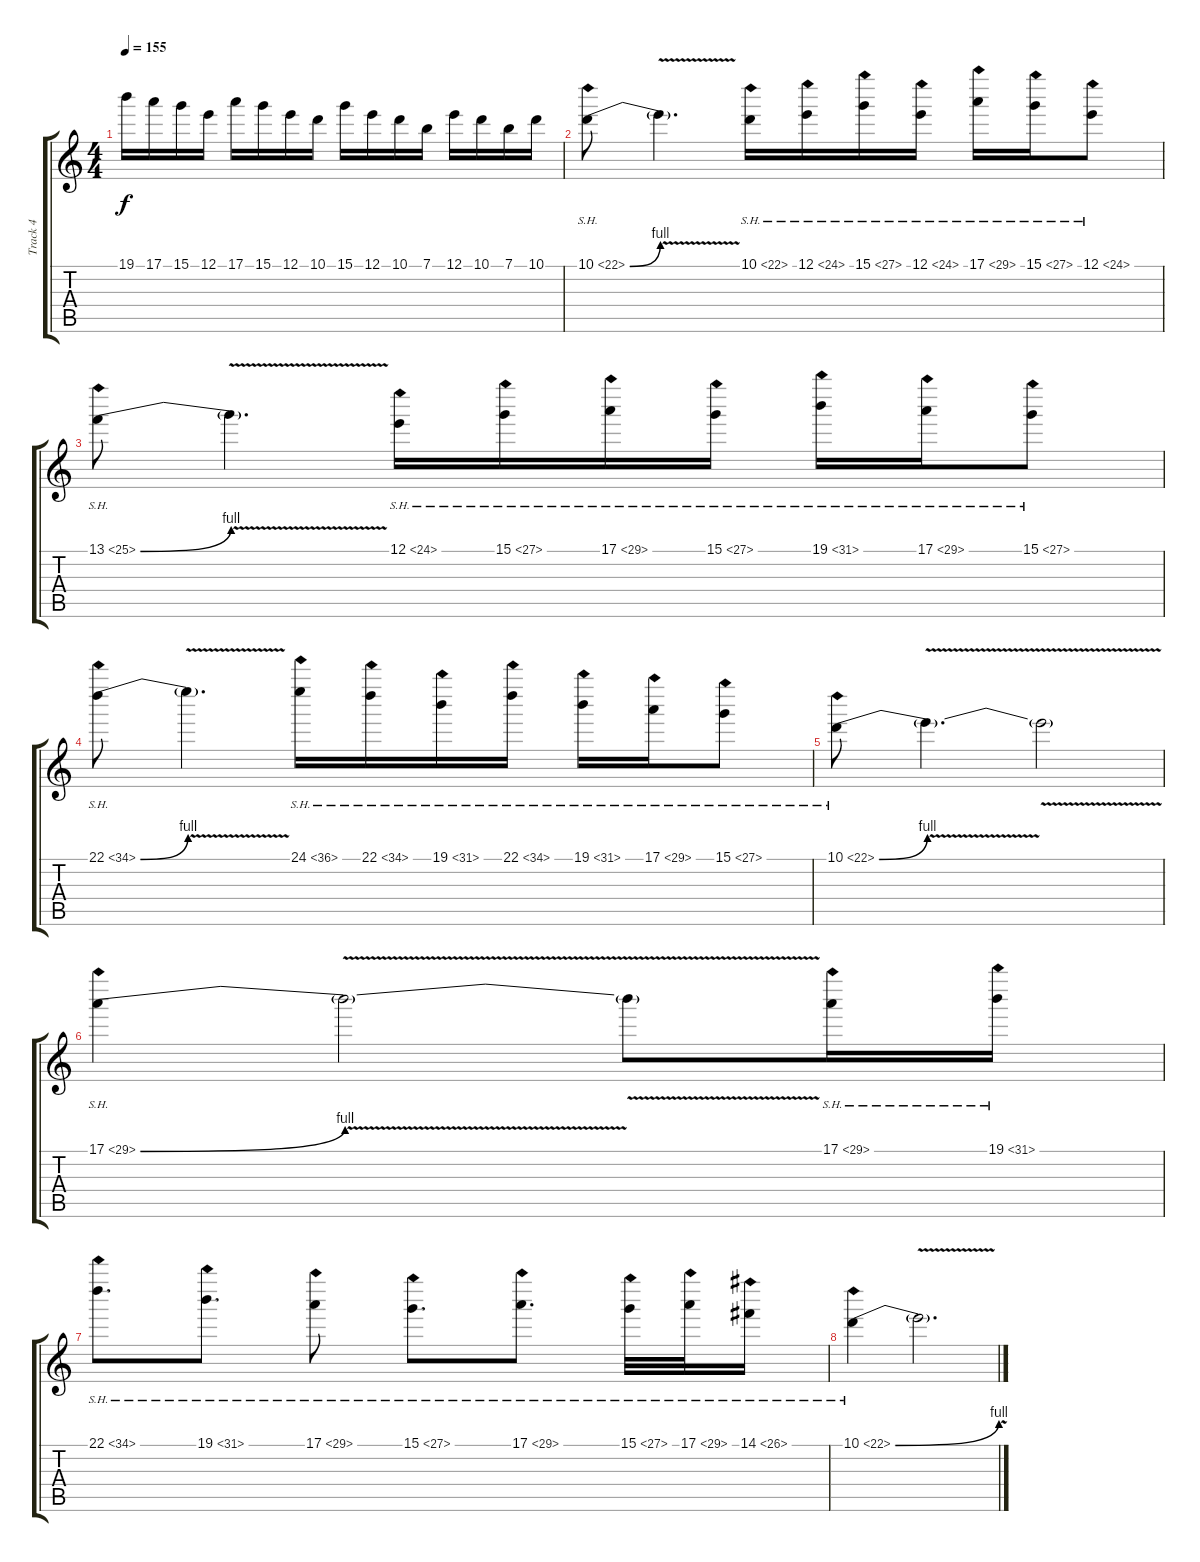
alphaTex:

\track ("Track 4" "Track 4") {instrument distortionguitar}
\staff {score tabs}
\tuning (E4 B3 G3 D3 A2 E2) {hide}
\ts (4 4)
\tempo 155
\clef g2
\ks c
19.1.16{dy f} 17.1.16 15.1.16 12.1.16 17.1.16 15.1.16 12.1.16 10.1.16 15.1.16 12.1.16 10.1.16 7.1.16 12.1.16 10.1.16 7.1.16 10.1.16 |
10.1{be (bend 0 0 60 4) sh 12}.8 10.1{v t}.4{d} 10.1{sh 12}.16 12.1{sh 12}.16 15.1{sh 12}.16 12.1{sh 12}.16 17.1{sh 12}.16 15.1{sh 12}.16 12.1{sh 12}.8 |
13.1{be (bend 0 0 60 4) sh 12}.8 13.1{v t}.4{d} 12.1{sh 12}.16 15.1{sh 12}.16 17.1{sh 12}.16 15.1{sh 12}.16 19.1{sh 12}.16 17.1{sh 12}.16 15.1{sh 12}.8 |
22.1{be (bend 0 0 60 4) sh 12}.8 22.1{v t}.4{d} 24.1{sh 12}.16 22.1{sh 12}.16 19.1{sh 12}.16 22.1{sh 12}.16 19.1{sh 12}.16 17.1{sh 12}.16 15.1{sh 12}.8 |
10.1{be (bend 0 0 60 4) sh 12}.8 10.1{v t}.4{d} 10.1{t}.2 |
17.1{be (bend 0 0 60 4) sh 12}.4 17.1{v t}.2 17.1{t}.8 17.1{sh 12}.16 19.1{sh 12}.16 |
22.1{sh 12}.8{d} 19.1{sh 12}.8{d} 17.1{sh 12}.8 15.1{sh 12}.8{d} 17.1{sh 12}.8{d} 15.1{sh 12}.32 17.1{sh 12}.32 14.1{sh 12}.16 |
10.1{be (bend 0 0 60 4) sh 12}.4 10.1{v t}.2{d}
